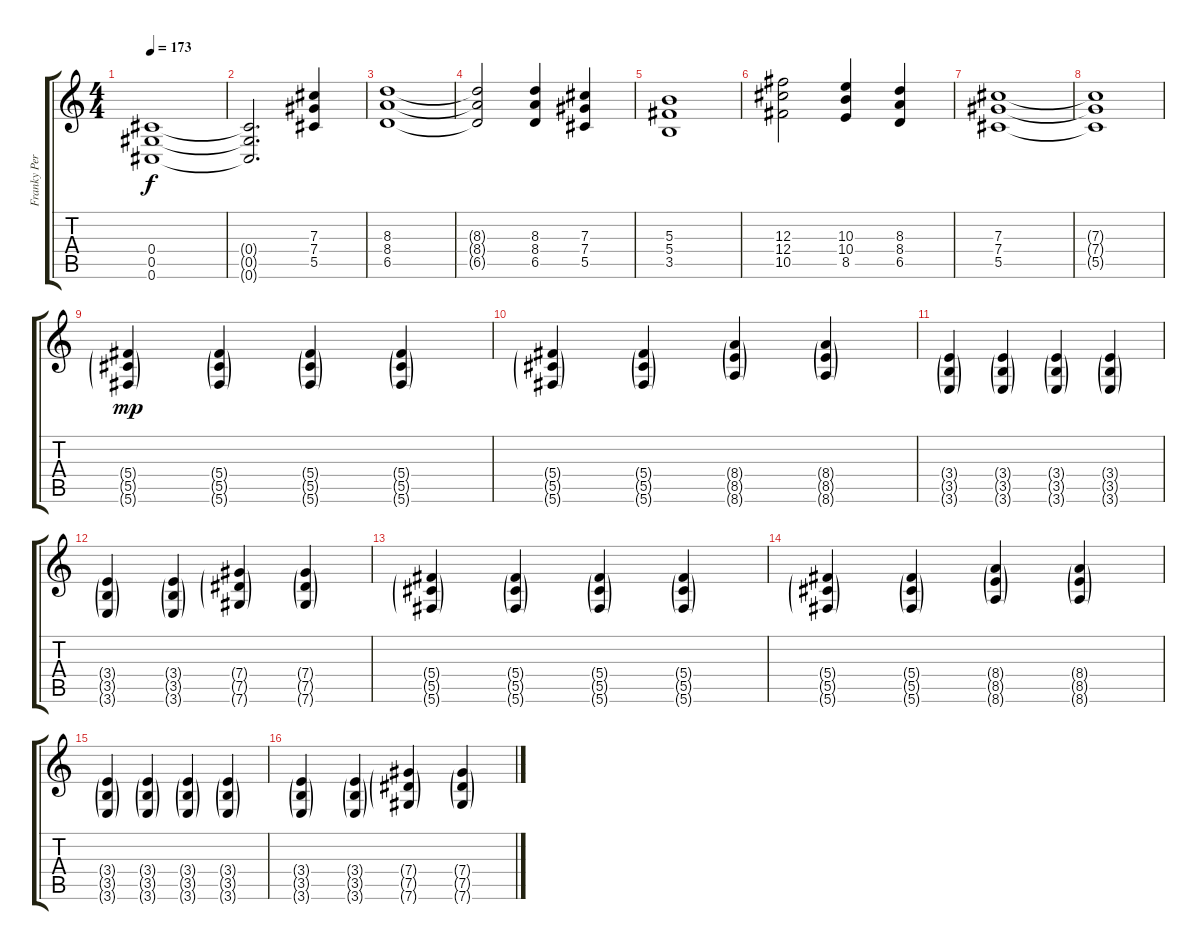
\track ("Franky Perez" "Franky Per") {instrument overdrivenguitar}
\staff {score tabs}
\tuning (Eb4 Bb3 Gb3 Db3 Ab2 Db2) {hide}
\ts (4 4)
\tempo 173
\clef g2
\ks c
(0.4 0.5 0.6).1{dy f} |
(0.4{t} 0.5{t} 0.6{t}).2{d} (7.3 7.4 5.5).4 |
(8.3 8.4 6.5).1 |
(8.3{t} 8.4{t} 6.5{t}).2 (8.3 8.4 6.5).4 (7.3 7.4 5.5).4 |
(5.3 5.4 3.5).1 |
(12.3 12.4 10.5).2 (10.3 10.4 8.5).4 (8.3 8.4 6.5).4 |
(7.3 7.4 5.5).1 |
(7.3{t} 7.4{t} 5.5{t}).1 |
(5.4{g} 5.5{g} 5.6{g}).4{dy mp} (5.4{g} 5.5{g} 5.6{g}).4 (5.4{g} 5.5{g} 5.6{g}).4 (5.4{g} 5.5{g} 5.6{g}).4 |
(5.4{g} 5.5{g} 5.6{g}).4 (5.4{g} 5.5{g} 5.6{g}).4 (8.4{g} 8.5{g} 8.6{g}).4 (8.4{g} 8.5{g} 8.6{g}).4 |
(3.4{g} 3.5{g} 3.6{g}).4 (3.4{g} 3.5{g} 3.6{g}).4 (3.4{g} 3.5{g} 3.6{g}).4 (3.4{g} 3.5{g} 3.6{g}).4 |
(3.4{g} 3.5{g} 3.6{g}).4 (3.4{g} 3.5{g} 3.6{g}).4 (7.4{g} 7.5{g} 7.6{g}).4 (7.4{g} 7.5{g} 7.6{g}).4 |
(5.4{g} 5.5{g} 5.6{g}).4 (5.4{g} 5.5{g} 5.6{g}).4 (5.4{g} 5.5{g} 5.6{g}).4 (5.4{g} 5.5{g} 5.6{g}).4 |
(5.4{g} 5.5{g} 5.6{g}).4 (5.4{g} 5.5{g} 5.6{g}).4 (8.4{g} 8.5{g} 8.6{g}).4 (8.4{g} 8.5{g} 8.6{g}).4 |
(3.4{g} 3.5{g} 3.6{g}).4 (3.4{g} 3.5{g} 3.6{g}).4 (3.4{g} 3.5{g} 3.6{g}).4 (3.4{g} 3.5{g} 3.6{g}).4 |
(3.4{g} 3.5{g} 3.6{g}).4 (3.4{g} 3.5{g} 3.6{g}).4 (7.4{g} 7.5{g} 7.6{g}).4 (7.4{g} 7.5{g} 7.6{g}).4
